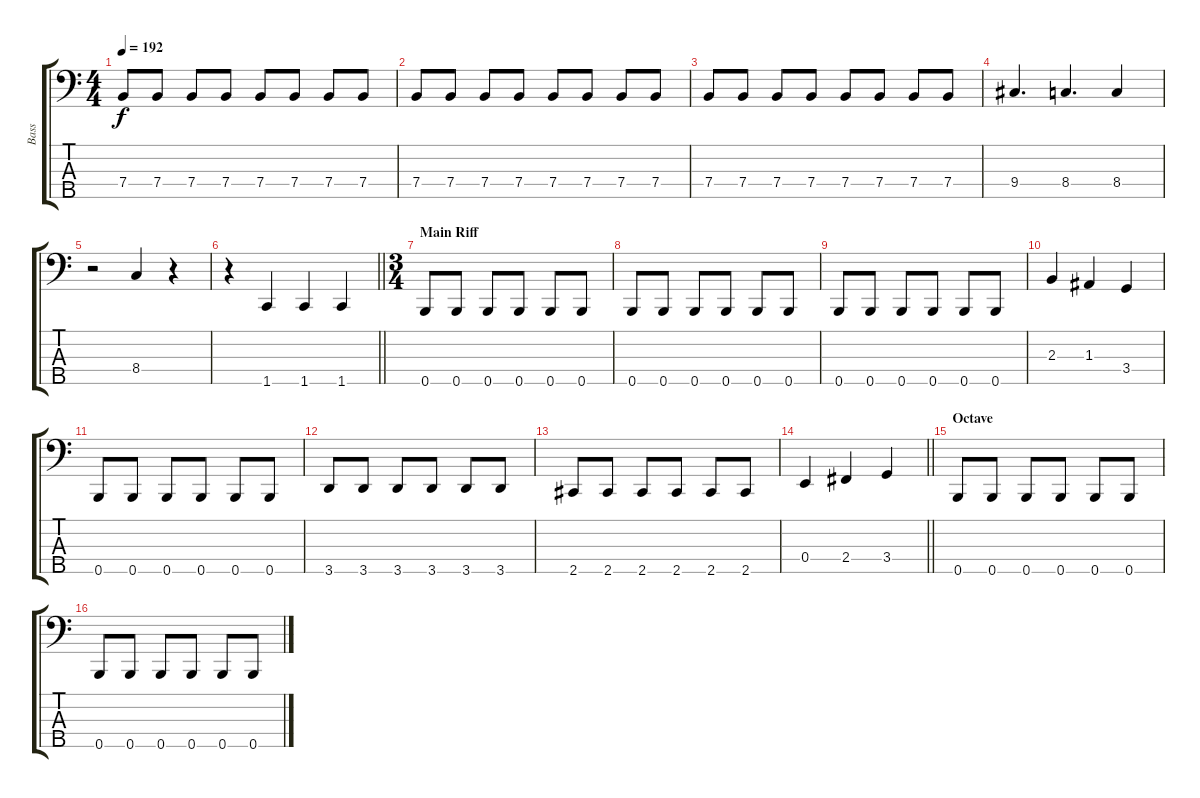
\track ("Bass" "Bass") {instrument electricbassfinger}
\staff {score tabs}
\tuning (G2 D2 A1 E1 B0) {hide}
\ts (4 4)
\tempo 192
\clef f4
\ks c
7.4.8{dy f} 7.4.8 7.4.8 7.4.8 7.4.8 7.4.8 7.4.8 7.4.8 |
7.4.8 7.4.8 7.4.8 7.4.8 7.4.8 7.4.8 7.4.8 7.4.8 |
7.4.8 7.4.8 7.4.8 7.4.8 7.4.8 7.4.8 7.4.8 7.4.8 |
9.4.4{d} 8.4.4{d} 8.4.4 |
r.2 8.4.4 r.4 |
\barLineRight lightlight
r.4 1.5.4 1.5.4 1.5.4 |
\ts (3 4)
\section ("" "Main Riff")
0.5.8 0.5.8 0.5.8 0.5.8 0.5.8 0.5.8 |
0.5.8 0.5.8 0.5.8 0.5.8 0.5.8 0.5.8 |
0.5.8 0.5.8 0.5.8 0.5.8 0.5.8 0.5.8 |
2.3.4 1.3.4 3.4.4 |
0.5.8 0.5.8 0.5.8 0.5.8 0.5.8 0.5.8 |
3.5.8 3.5.8 3.5.8 3.5.8 3.5.8 3.5.8 |
2.5.8 2.5.8 2.5.8 2.5.8 2.5.8 2.5.8 |
\barLineRight lightlight
0.4.4 2.4.4 3.4.4 |
\section ("" "Octave")
0.5.8 0.5.8 0.5.8 0.5.8 0.5.8 0.5.8 |
0.5.8 0.5.8 0.5.8 0.5.8 0.5.8 0.5.8
